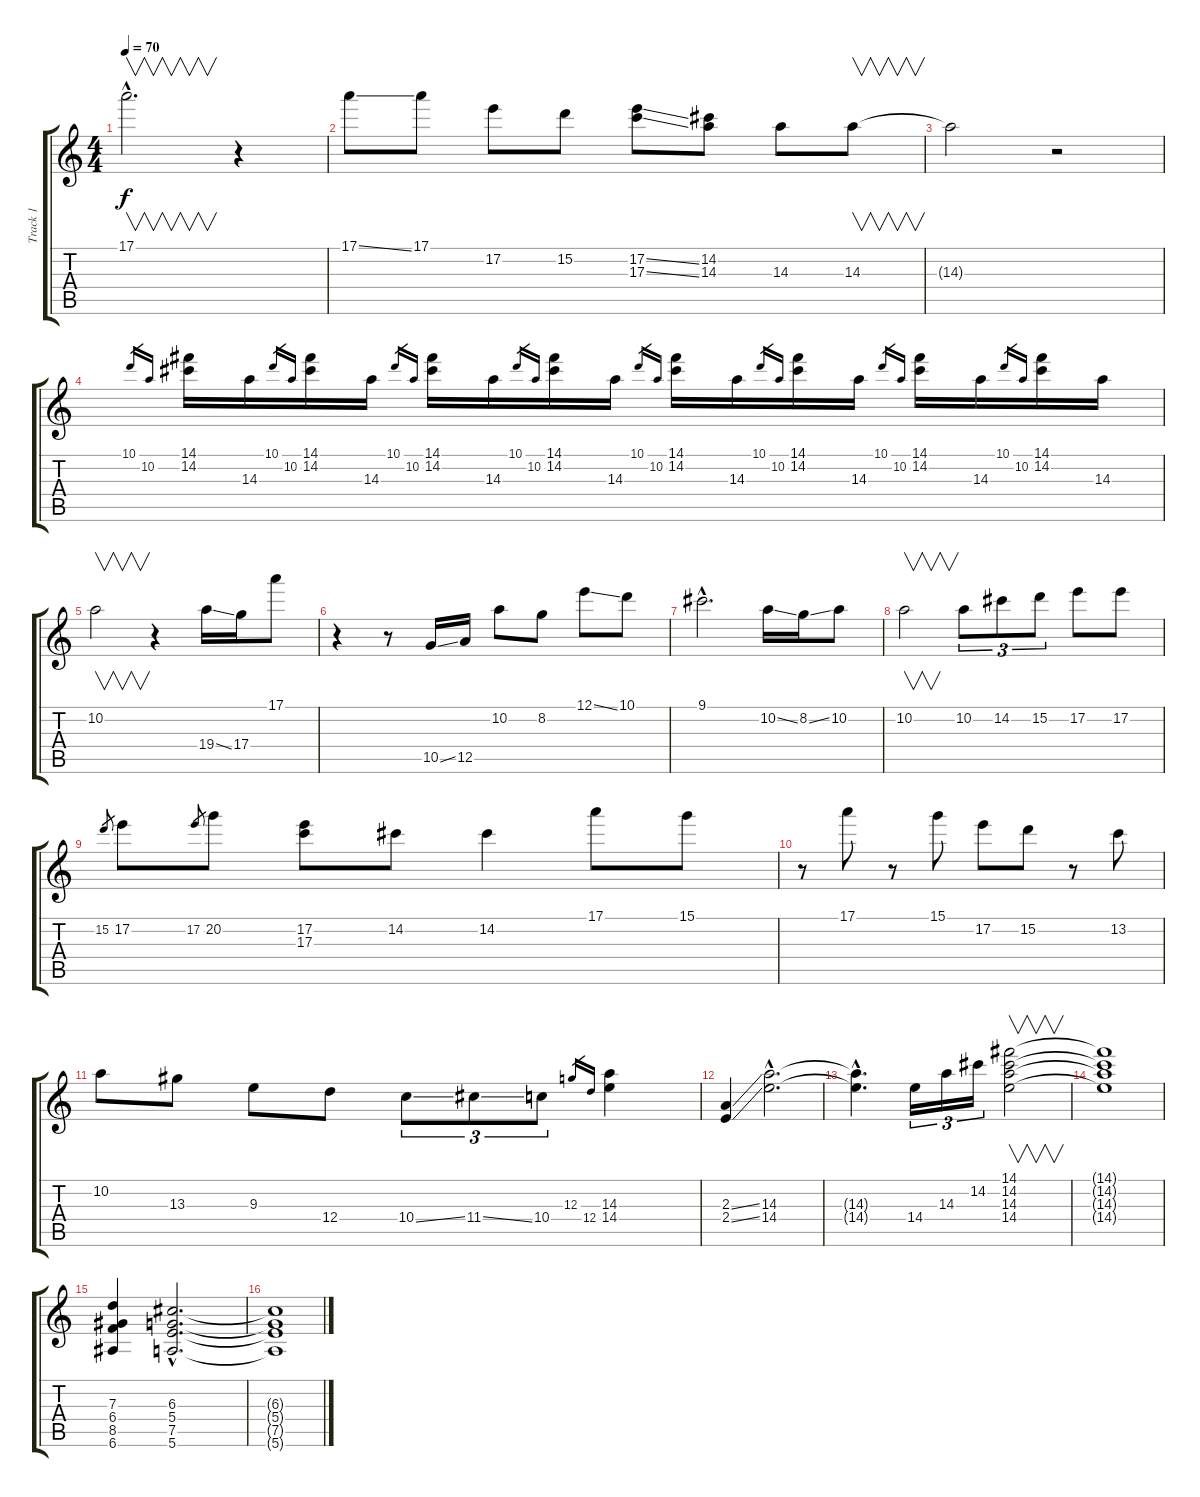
\track ("Track 1" "Track 1") {instrument electricguitarclean}
\staff {score tabs}
\tuning (E4 B3 G3 D3 A2 E2) {hide}
\ts (4 4)
\tempo 70
\clef g2
\ks c
17.1{hac}.2{v d dy f} r.4 |
17.1{ss}.8 17.1.8 17.2.8 15.2.8 (17.2{ss} 17.3{ss}).8 (14.2 14.3).8 14.3.8 14.3.8{v} |
14.3{t}.2 r.2 |
10.1.16{gr} 10.2.16{gr} (14.1 14.2).16 14.3.16 10.1.16{gr} 10.2.16{gr} (14.1 14.2).16 14.3.16 10.1.16{gr} 10.2.16{gr} (14.1 14.2).16 14.3.16 10.1.16{gr} 10.2.16{gr} (14.1 14.2).16 14.3.16 10.1.16{gr} 10.2.16{gr} (14.1 14.2).16 14.3.16 10.1.16{gr} 10.2.16{gr} (14.1 14.2).16 14.3.16 10.1.16{gr} 10.2.16{gr} (14.1 14.2).16 14.3.16 10.1.16{gr} 10.2.16{gr} (14.1 14.2).16 14.3.16 |
10.2.2{v} r.4 19.4{ss}.16 17.4.16 17.1.8 |
r.4 r.8 10.5{ss}.16 12.5.16 10.2.8 8.2.8 12.1{ss}.8 10.1.8 |
9.1{hac}.2{d} 10.2{ss}.16 8.2{ss}.16 10.2.8 |
10.2.2{v} 10.2.8{tu (3 2)} 14.2.8{tu (3 2)} 15.2.8{tu (3 2)} 17.2.8 17.2.8 |
15.2.8{gr} 17.2.8 17.2.8{gr} 20.2.8 (17.2 17.3).8 14.2.8 14.2.4 17.1.8 15.1.8 |
r.8 17.1.8 r.8 15.1.8 17.2.8 15.2.8 r.8 13.2.8 |
10.2.8 13.3.8 9.3.8 12.4.8 10.4{ss}.8{tu (3 2)} 11.4{ss}.8{tu (3 2)} 10.4.8{tu (3 2)} 12.3.16{gr} 12.4.16{gr} (14.3 14.4).4 |
(2.3{ss} 2.4{ss}).4 (14.3{hac} 14.4{hac}).2{d} |
(14.3{hac t} 14.4{hac t}).4{d} 14.4.16{tu (3 2)} 14.3.16{tu (3 2)} 14.2.16{tu (3 2)} (14.1 14.2 14.3 14.4).2{v} |
(14.1{t} 14.2{t} 14.3{t} 14.4{t}).1 |
(7.3 6.4 8.5 6.6).4 (6.3{hac} 5.4{hac} 7.5{hac} 5.6{hac}).2{d} |
(6.3{t} 5.4{t} 7.5{t} 5.6{t}).1
